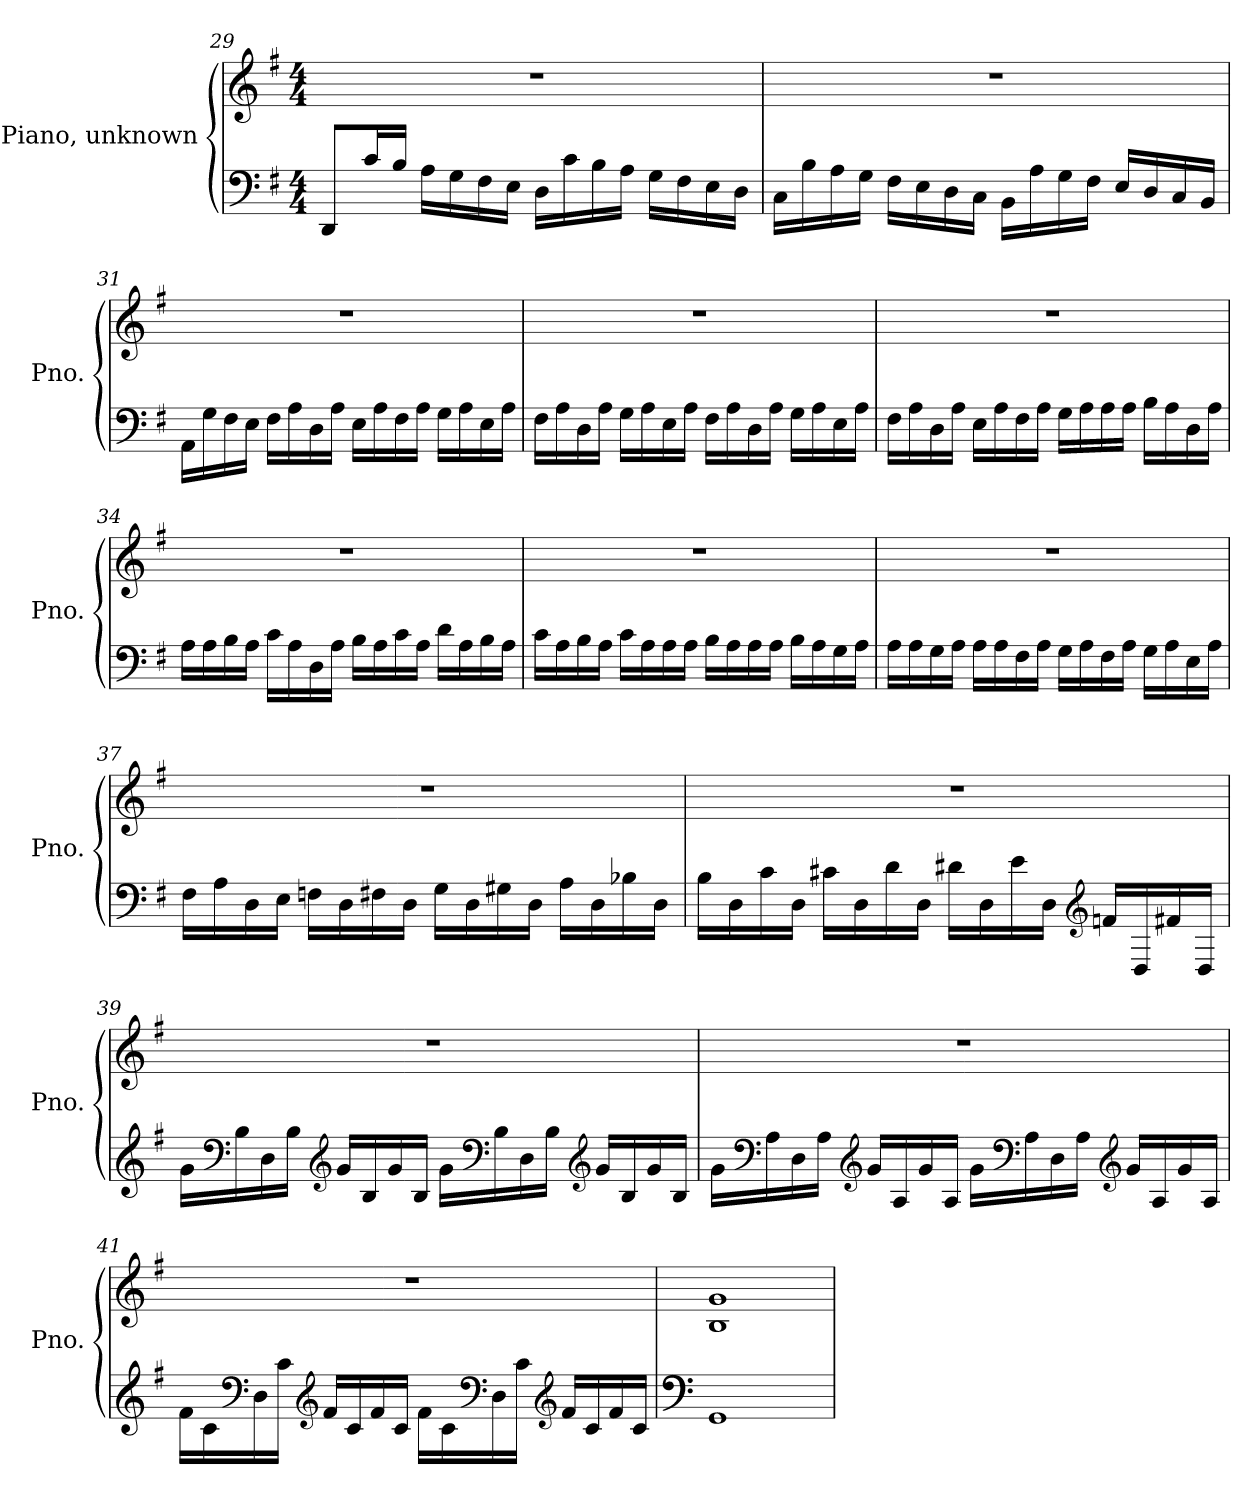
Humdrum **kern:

**kern	**kern
*part1	*part1
*staff2	*staff1
*I"Piano, unknown	*
*I'Pno.	*
!!LO:LB:g=z
*clefF4	*clefG2
*k[f#]	*k[f#]
*M4/4	*M4/4
=29	=29
8DD/L	1r
16c/L	.
16B/JJ	.
16A\LL	.
16G\	.
16F#\	.
16E\JJ	.
16D\LL	.
16c\	.
16B\	.
16A\JJ	.
16G\LL	.
16F#\	.
16E\	.
16D\JJ	.
=30	=30
16C\LL	1r
16B\	.
16A\	.
16G\JJ	.
16F#\LL	.
16E\	.
16D\	.
16C\JJ	.
16BB\LL	.
16A\	.
16G\	.
16F#\JJ	.
16E/LL	.
16D/	.
16C/	.
16BB/JJ	.
=31	=31
16AA\LL	1r
16G\	.
16F#\	.
16E\JJ	.
16F#\LL	.
16A\	.
16D\	.
16A\JJ	.
16E\LL	.
16A\	.
16F#\	.
16A\JJ	.
16G\LL	.
16A\	.
16E\	.
16A\JJ	.
!!LO:LB:g=z
=32	=32
16F#\LL	1r
16A\	.
16D\	.
16A\JJ	.
16G\LL	.
16A\	.
16E\	.
16A\JJ	.
16F#\LL	.
16A\	.
16D\	.
16A\JJ	.
16G\LL	.
16A\	.
16E\	.
16A\JJ	.
=33	=33
16F#\LL	1r
16A\	.
16D\	.
16A\JJ	.
16E\LL	.
16A\	.
16F#\	.
16A\JJ	.
16G\LL	.
16A\	.
16A\	.
16A\JJ	.
16B\LL	.
16A\	.
16D\	.
16A\JJ	.
!!LO:LB:g=z
=34	=34
16A\LL	1r
16A\	.
16B\	.
16A\JJ	.
16c\LL	.
16A\	.
16D\	.
16A\JJ	.
16B\LL	.
16A\	.
16c\	.
16A\JJ	.
16d\LL	.
16A\	.
16B\	.
16A\JJ	.
=35	=35
16c\LL	1r
16A\	.
16B\	.
16A\JJ	.
16c\LL	.
16A\	.
16A\	.
16A\JJ	.
16B\LL	.
16A\	.
16A\	.
16A\JJ	.
16B\LL	.
16A\	.
16G\	.
16A\JJ	.
!!LO:LB:g=z
=36	=36
16A\LL	1r
16A\	.
16G\	.
16A\JJ	.
16A\LL	.
16A\	.
16F#\	.
16A\JJ	.
16G\LL	.
16A\	.
16F#\	.
16A\JJ	.
16G\LL	.
16A\	.
16E\	.
16A\JJ	.
=37	=37
16F#\LL	1r
16A\	.
16D\	.
16E\JJ	.
16Fn\LL	.
16D\	.
16F#X\	.
16D\JJ	.
16G\LL	.
16D\	.
16G#X\	.
16D\JJ	.
16A\LL	.
16D\	.
16B-X\	.
16D\JJ	.
!!LO:PB:g=z
=38	=38
16B\LL	1r
16D\	.
16c\	.
16D\JJ	.
16c#X\LL	.
16D\	.
16d\	.
16D\JJ	.
16d#X\LL	.
16D\	.
16e\	.
16D\JJ	.
*clefG2	*
16fn/LL	.
16D/	.
16f#X/	.
16D/JJ	.
=39	=39
16g\LL	1r
*clefF4	*
16B\	.
16D\	.
16B\JJ	.
*clefG2	*
16g/LL	.
16B/	.
16g/	.
16B/JJ	.
16g\LL	.
*clefF4	*
16B\	.
16D\	.
16B\JJ	.
*clefG2	*
16g/LL	.
16B/	.
16g/	.
16B/JJ	.
!!LO:LB:g=z
=40	=40
16g\LL	1r
*clefF4	*
16A\	.
16D\	.
16A\JJ	.
*clefG2	*
16g/LL	.
16A/	.
16g/	.
16A/JJ	.
16g\LL	.
*clefF4	*
16A\	.
16D\	.
16A\JJ	.
*clefG2	*
16g/LL	.
16A/	.
16g/	.
16A/JJ	.
=41	=41
16f#\LL	1r
16c\	.
*clefF4	*
16D\	.
16c\JJ	.
*clefG2	*
16f#/LL	.
16c/	.
16f#/	.
16c/JJ	.
16f#\LL	.
16c\	.
*clefF4	*
16D\	.
16c\JJ	.
*clefG2	*
16f#/LL	.
16c/	.
16f#/	.
16c/JJ	.
!!LO:LB:g=z
=42	=42
*clefF4	*
1GG	1B 1g
=	=
*-	*-
